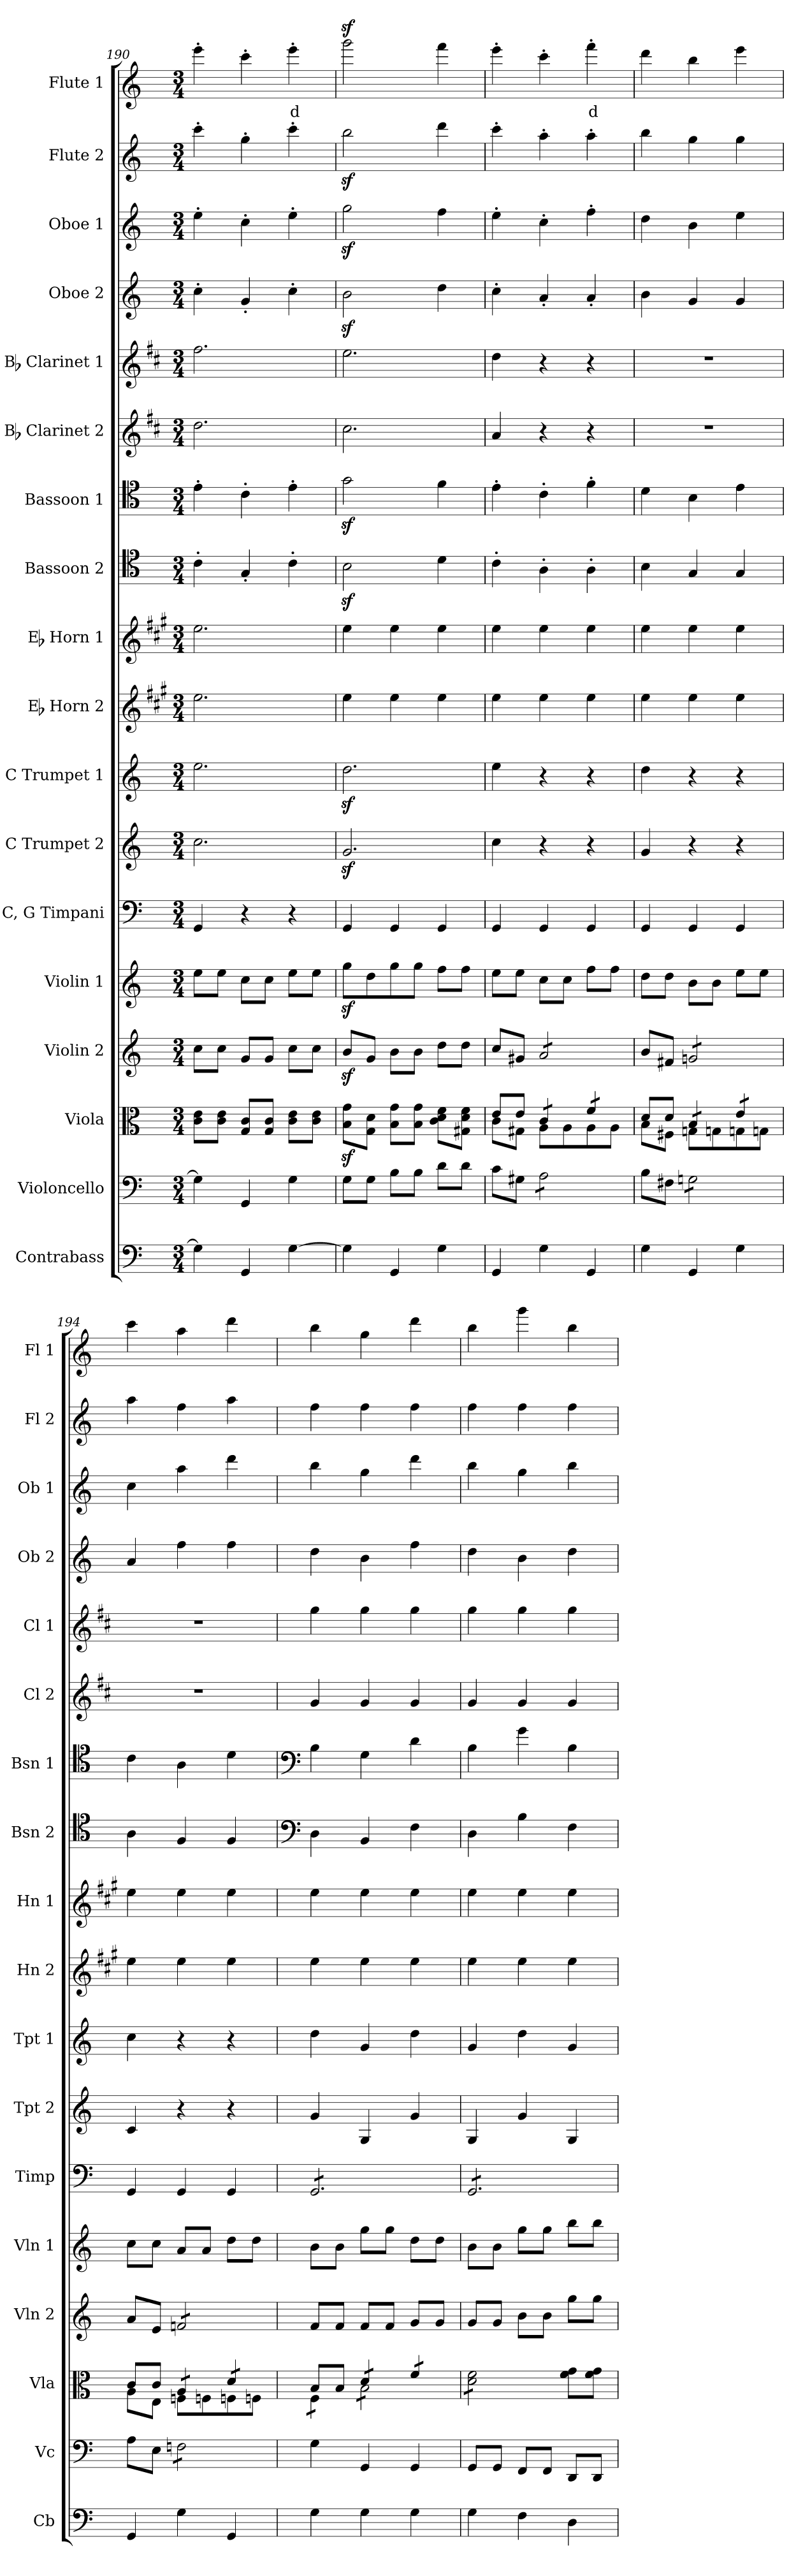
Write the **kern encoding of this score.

**kern	**kern	**kern	**kern	**kern	**kern	**kern	**kern	**kern	**kern	**kern	**kern	**kern	**kern	**kern	**kern	**kern	**kern	**text
*part18	*part17	*part16	*part15	*part14	*part13	*part12	*part11	*part10	*part9	*part8	*part7	*part6	*part5	*part4	*part3	*part2	*part1	*part1
*staff18	*staff17	*staff16	*staff15	*staff14	*staff13	*staff12	*staff11	*staff10	*staff9	*staff8	*staff7	*staff6	*staff5	*staff4	*staff3	*staff2	*staff1	*staff1
*I"Contrabass	*I"Violoncello	*I"Viola	*I"Violin 2	*I"Violin 1	*I"C, G Timpani	*I"C Trumpet 2	*I"C Trumpet 1	*I"Eb Horn 2	*I"Eb Horn 1	*I"Bassoon 2	*I"Bassoon 1	*I"Bb Clarinet 2	*I"Bb Clarinet 1	*I"Oboe 2	*I"Oboe 1	*I"Flute 2	*I"Flute 1	*
*I'Cb	*I'Vc	*I'Vla	*I'Vln 2	*I'Vln 1	*I'Timp	*I'Tpt 2	*I'Tpt 1	*I'Hn 2	*I'Hn 1	*I'Bsn 2	*I'Bsn 1	*I'Cl 2	*I'Cl 1	*I'Ob 2	*I'Ob 1	*I'Fl 2	*I'Fl 1	*
*clefF4	*clefF4	*clefC3	*clefG2	*clefG2	*clefF4	*clefG2	*clefG2	*clefG2	*clefG2	*clefC4	*clefC4	*clefG2	*clefG2	*clefG2	*clefG2	*clefG2	*clefG2	*
*ITrd7c12	*	*	*	*	*	*	*	*ITrd5c9	*ITrd5c9	*	*	*ITrd1c2	*ITrd1c2	*	*	*	*	*
*k[]	*k[]	*k[]	*k[]	*k[]	*k[]	*k[]	*k[]	*k[]	*k[]	*k[]	*k[]	*k[]	*k[]	*k[]	*k[]	*k[]	*k[]	*
*M3/4	*M3/4	*M3/4	*M3/4	*M3/4	*M3/4	*M3/4	*M3/4	*M3/4	*M3/4	*M3/4	*M3/4	*M3/4	*M3/4	*M3/4	*M3/4	*M3/4	*M3/4	*
=190	=190	=190	=190	=190	=190	=190	=190	=190	=190	=190	=190	=190	=190	=190	=190	=190	=190	=190
4GG\]	4G\]	8c\ 8e\L	8cc\L	8ee\L	4GG/	2.cc\	2.ee\	2.g\	2.g\	4c'\	4e'\	2.cc\	2.ee\	4cc'\	4ee'\	4ccc'\	4eee'\	.
.	.	8c\ 8e\J	8cc\J	8ee\J	.	.	.	.	.	.	.	.	.	.	.	.	.	.
4GGG/	4GG/	8G/ 8c/L	8g/L	8cc\L	4r	.	.	.	.	4G'/	4c'\	.	.	4g'/	4cc'\	4gg'\	4ccc'\	.
.	.	8G/ 8c/J	8g/J	8cc\J	.	.	.	.	.	.	.	.	.	.	.	.	.	.
!	!	!	!	!	!	!	!	!	!	!	!	!	!	!	!	!	!	!LO:LY:b:color=#FF0000
[4GG\	4G\	8c\ 8e\L	8cc\L	8ee\L	4r	.	.	.	.	4c'\	4e'\	.	.	4cc'\	4ee'\	4ccc'\	4eee'\	d
.	.	8c\ 8e\J	8cc\J	8ee\J	.	.	.	.	.	.	.	.	.	.	.	.	.	.
!!LO:PB:g=z
=191	=191	=191	=191	=191	=191	=191	=191	=191	=191	=191	=191	=191	=191	=191	=191	=191	=191	=191
4GG\]	8G\L	8B\z< 8g\z<L	8bz</L	8ggz<\L	4GG/	2.gz</	2.ddz<\	4g\	4g\	2Bz<\	2gz<\	2.b\	2.dd\	2bz<\	2ggz<\	2bbz<\	2gggz<\	.
.	8G\J	8G\ 8d\J	8g/J	8dd\	.	.	.	.	.	.	.	.	.	.	.	.	.	.
4GGG/	8B\L	8B\ 8g\L	8b\L	8gg\	4GG/	.	.	4g\	4g\	.	.	.	.	.	.	.	.	.
.	8B\J	8B\ 8g\J	8b\J	8gg\J	.	.	.	.	.	.	.	.	.	.	.	.	.	.
4GG\	8d\L	8c\ 8d\ 8f\L	8dd\L	8ff\L	4GG/	.	.	4g\	4g\	4d\	4f\	.	.	4dd\	4ff\	4ddd\	4fff\	.
.	8d\J	8G#X\ 8d\ 8f\J	8dd\J	8ff\J	.	.	.	.	.	.	.	.	.	.	.	.	.	.
=192	=192	=192	=192	=192	=192	=192	=192	=192	=192	=192	=192	=192	=192	=192	=192	=192	=192	=192
*	*	*^	*	*	*	*	*	*	*	*	*	*	*	*	*	*	*	*
4GGG/	8c\L	8e/L	8c\L	8cc/L	8ee\L	4GG/	4cc\	4ee\	4g\	4g\	4c'\	4e'\	4g/	4cc\	4cc'\	4ee'\	4ccc'\	4eee'\	.
.	8G#X\J	8e/J	8G#X\J	8g#X/J	8ee\J	.	.	.	.	.	.	.	.	.	.	.	.	.	.
*	*tremolo	*	*	*	*	*	*	*	*	*	*	*	*	*	*	*	*	*	*
*	*	*tremolo	*	*	*	*	*	*	*	*	*	*	*	*	*	*	*	*	*
*	*	*	*	*tremolo	*	*	*	*	*	*	*	*	*	*	*	*	*	*	*
4GG\	8A\L	8c/L	8A\L	8a/L	8cc\L	4GG/	4r	4r	4g\	4g\	4A'\	4c'\	4r	4r	4a'/	4cc'\	4aa'\	4ccc'\	.
.	8A\	8c/J	8A\	8a/	8cc\J	.	.	.	.	.	.	.	.	.	.	.	.	.	.
!	!	!	!	!	!	!	!	!	!	!	!	!	!	!	!	!	!	!	!LO:LY:b:color=#FF0000
4GGG/	8A\	8f/L	8A\	8a/	8ff\L	4GG/	4r	4r	4g\	4g\	4A'\	4f'\	4r	4r	4a'/	4ff'\	4aa'\	4fff'\	d
.	8A\J	8f/J	8A\J	8a/J	8ff\J	.	.	.	.	.	.	.	.	.	.	.	.	.	.
*	*	*	*	*Xtremolo	*	*	*	*	*	*	*	*	*	*	*	*	*	*	*
*	*	*Xtremolo	*	*	*	*	*	*	*	*	*	*	*	*	*	*	*	*	*
*	*Xtremolo	*	*	*	*	*	*	*	*	*	*	*	*	*	*	*	*	*	*
=193	=193	=193	=193	=193	=193	=193	=193	=193	=193	=193	=193	=193	=193	=193	=193	=193	=193	=193	=193
4GG\	8B\L	8d/L	8B\L	8b/L	8dd\L	4GG/	4g/	4dd\	4g\	4g\	4B\	4d\	2.r	2.r	4b\	4dd\	4bb\	4ddd\	.
.	8F#X\J	8d/J	8F#X\J	8f#X/J	8dd\J	.	.	.	.	.	.	.	.	.	.	.	.	.	.
*	*tremolo	*	*	*	*	*	*	*	*	*	*	*	*	*	*	*	*	*	*
*	*	*tremolo	*	*	*	*	*	*	*	*	*	*	*	*	*	*	*	*	*
*	*	*	*	*tremolo	*	*	*	*	*	*	*	*	*	*	*	*	*	*	*
4GGG/	8Gn\L	8B/L	8Gn\L	8gn/L	8b\L	4GG/	4r	4r	4g\	4g\	4G/	4B\	.	.	4g/	4b\	4gg\	4bb\	.
.	8Gn\	8B/J	8Gn\	8gn/	8b\J	.	.	.	.	.	.	.	.	.	.	.	.	.	.
4GG\	8Gn\	8e/L	8Gn\	8gn/	8ee\L	4GG/	4r	4r	4g\	4g\	4G/	4e\	.	.	4g/	4ee\	4gg\	4eee\	.
.	8Gn\J	8e/J	8Gn\J	8gn/J	8ee\J	.	.	.	.	.	.	.	.	.	.	.	.	.	.
*	*	*	*	*Xtremolo	*	*	*	*	*	*	*	*	*	*	*	*	*	*	*
*	*	*Xtremolo	*	*	*	*	*	*	*	*	*	*	*	*	*	*	*	*	*
*	*Xtremolo	*	*	*	*	*	*	*	*	*	*	*	*	*	*	*	*	*	*
=194	=194	=194	=194	=194	=194	=194	=194	=194	=194	=194	=194	=194	=194	=194	=194	=194	=194	=194	=194
4GGG/	8A\L	8c/L	8A\L	8a/L	8cc\L	4GG/	4c/	4cc\	4g\	4g\	4A\	4c\	2.r	2.r	4a/	4cc\	4aa\	4ccc\	.
.	8E\J	8c/J	8E\J	8e/J	8cc\J	.	.	.	.	.	.	.	.	.	.	.	.	.	.
*	*tremolo	*	*	*	*	*	*	*	*	*	*	*	*	*	*	*	*	*	*
*	*	*tremolo	*	*	*	*	*	*	*	*	*	*	*	*	*	*	*	*	*
*	*	*	*	*tremolo	*	*	*	*	*	*	*	*	*	*	*	*	*	*	*
4GG\	8Fn\L	8A/L	8Fn\L	8fn/L	8a/L	4GG/	4r	4r	4g\	4g\	4F/	4A\	.	.	4ff\	4aa\	4ff\	4aa\	.
.	8Fn\	8A/J	8Fn\	8fn/	8a/J	.	.	.	.	.	.	.	.	.	.	.	.	.	.
4GGG/	8Fn\	8d/L	8Fn\	8fn/	8dd\L	4GG/	4r	4r	4g\	4g\	4F/	4d\	.	.	4ff\	4ddd\	4aa\	4ddd\	.
.	8Fn\J	8d/J	8Fn\J	8fn/J	8dd\J	.	.	.	.	.	.	.	.	.	.	.	.	.	.
*	*	*	*	*Xtremolo	*	*	*	*	*	*	*	*	*	*	*	*	*	*	*
*	*	*Xtremolo	*	*	*	*	*	*	*	*	*	*	*	*	*	*	*	*	*
*	*Xtremolo	*	*	*	*	*	*	*	*	*	*	*	*	*	*	*	*	*	*
=195	=195	=195	=195	=195	=195	=195	=195	=195	=195	=195	=195	=195	=195	=195	=195	=195	=195	=195	=195
*	*	*	*	*	*	*	*	*	*	*	*clefF4	*clefF4	*	*	*	*	*	*	*
*	*	*	*	*	*	*tremolo	*	*	*	*	*	*	*	*	*	*	*	*	*
4GG\	4G\	8B/L	8F\L	8f/L	8b\L	8GG/L	4g/	4dd\	4g\	4g\	4D\	4B\	4f/	4ff\	4dd\	4bb\	4ff\	4bb\	.
.	.	8B/J	8F\J	8f/J	8b\J	8GG/	.	.	.	.	.	.	.	.	.	.	.	.	.
*	*	*tremolo	*	*	*	*	*	*	*	*	*	*	*	*	*	*	*	*	*
4GG\	4GG/	8d/L	8B\L	8f/L	8gg\L	8GG/	4G/	4g/	4g\	4g\	4BB/	4G\	4f/	4ff\	4b\	4gg\	4ff\	4gg\	.
.	.	8d/J	8B\	8f/J	8gg\J	8GG/	.	.	.	.	.	.	.	.	.	.	.	.	.
4GG\	4GG/	8f/L	8B\	8g/L	8dd\L	8GG/	4g/	4dd\	4g\	4g\	4F\	4d\	4f/	4ff\	4ff\	4ddd\	4ff\	4ddd\	.
.	.	8f/J	8B\J	8g/J	8dd\J	8GG/J	.	.	.	.	.	.	.	.	.	.	.	.	.
*	*	*v	*v	*	*	*	*	*	*	*	*	*	*	*	*	*	*	*	*
=196	=196	=196	=196	=196	=196	=196	=196	=196	=196	=196	=196	=196	=196	=196	=196	=196	=196	=196
4GG\	8GG/L	8d\ 8f\L	8g/L	8b\L	8GG/L	4G/	4g/	4g\	4g\	4D\	4B\	4f/	4ff\	4dd\	4bb\	4ff\	4bb\	.
.	8GG/J	8d\ 8f\	8g/J	8b\J	8GG/	.	.	.	.	.	.	.	.	.	.	.	.	.
4FF\	8FF/L	8d\ 8f\	8b\L	8gg\L	8GG/	4g/	4dd\	4g\	4g\	4B\	4g\	4f/	4ff\	4b\	4gg\	4ff\	4ggg\	.
.	8FF/J	8d\ 8f\J	8b\J	8gg\J	8GG/	.	.	.	.	.	.	.	.	.	.	.	.	.
*	*	*Xtremolo	*	*	*	*	*	*	*	*	*	*	*	*	*	*	*	*
4DD\	8DD/L	8f\ 8g\L	8gg\L	8bb\L	8GG/	4G/	4g/	4g\	4g\	4F\	4B\	4f/	4ff\	4dd\	4bb\	4ff\	4bb\	.
.	8DD/J	8f\ 8g\J	8gg\J	8bb\J	8GG/J	.	.	.	.	.	.	.	.	.	.	.	.	.
*	*	*	*	*	*Xtremolo	*	*	*	*	*	*	*	*	*	*	*	*	*
=	=	=	=	=	=	=	=	=	=	=	=	=	=	=	=	=	=	=
*-	*-	*-	*-	*-	*-	*-	*-	*-	*-	*-	*-	*-	*-	*-	*-	*-	*-	*-
